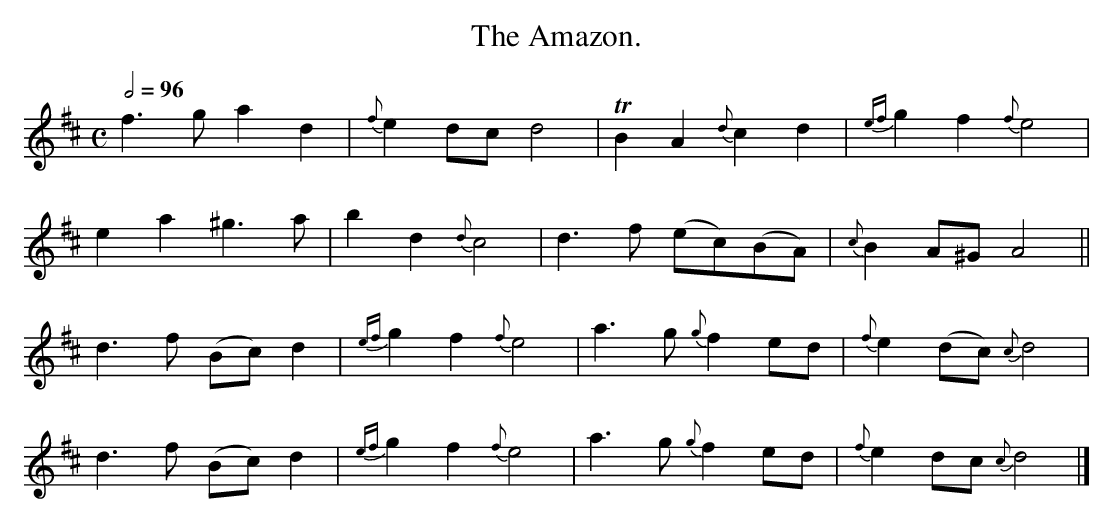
X:1
T:The Amazon.
M:C
L:1/8
Q:1/2=96
K:D
f3 g  a2  d2|  {f}e2 dc    d4|TB2A2 {d}c2  d2 |{ef}g2 f2  {f}e4 |
e2a2 ^g3   a|     b2 d2 {d}c4| d3 f   (ec)(BA)| {c}B2 A^G    A4||
d3 f (Bc) d2|{ef}g2f2 {f}e4| a3 g {g}f2  ed | {f}e2(dc) {c}d4 |
d3 f (Bc) d2| {ef}g2 f2 {f}e4| a3 g {g}f2  ed | {f}e2 dc  {c}d4|]
